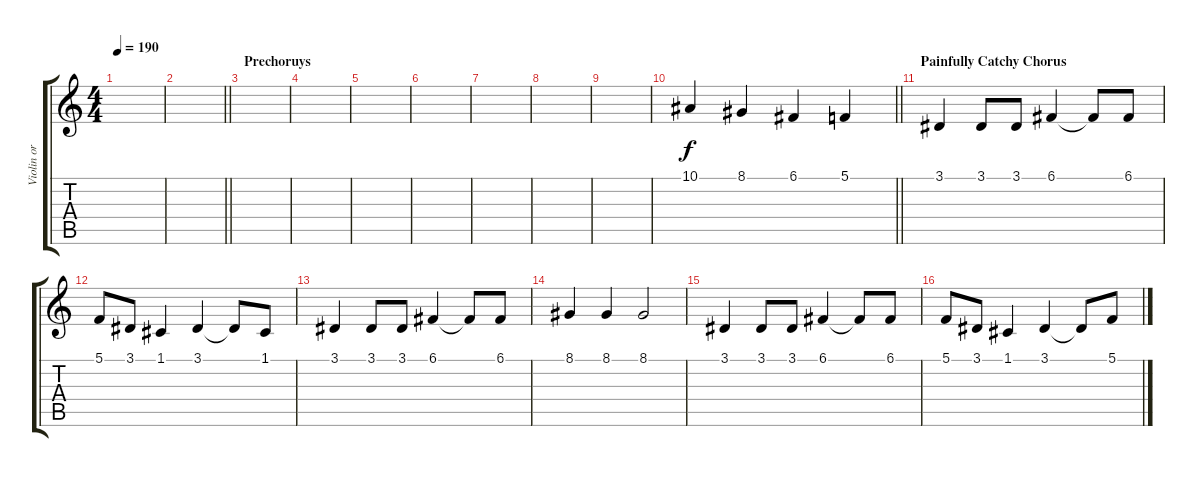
\track ("Violin or Some Shit" "Violin or ") {instrument violin}
\staff {score tabs}
\tuning (C4 G3 Eb3 Bb2 F2 C2) {hide}
\ts (4 4)
\tempo 190
\clef g2
\ks c
|
\barLineRight lightlight
|
\section ("" "Prechoruys")
|
|
|
|
|
|
|
\barLineRight lightlight
10.1.4 8.1.4 6.1.4 5.1.4 |
\section ("" "Painfully Catchy Chorus")
3.1.4 3.1.8 3.1.8 6.1.4 6.1{t}.8 6.1.8 |
5.1.8 3.1.8 1.1.4 3.1.4 3.1{t}.8 1.1.8 |
3.1.4 3.1.8 3.1.8 6.1.4 6.1{t}.8 6.1.8 |
8.1.4 8.1.4 8.1.2 |
3.1.4 3.1.8 3.1.8 6.1.4 6.1{t}.8 6.1.8 |
5.1.8 3.1.8 1.1.4 3.1.4 3.1{t}.8 5.1.8
